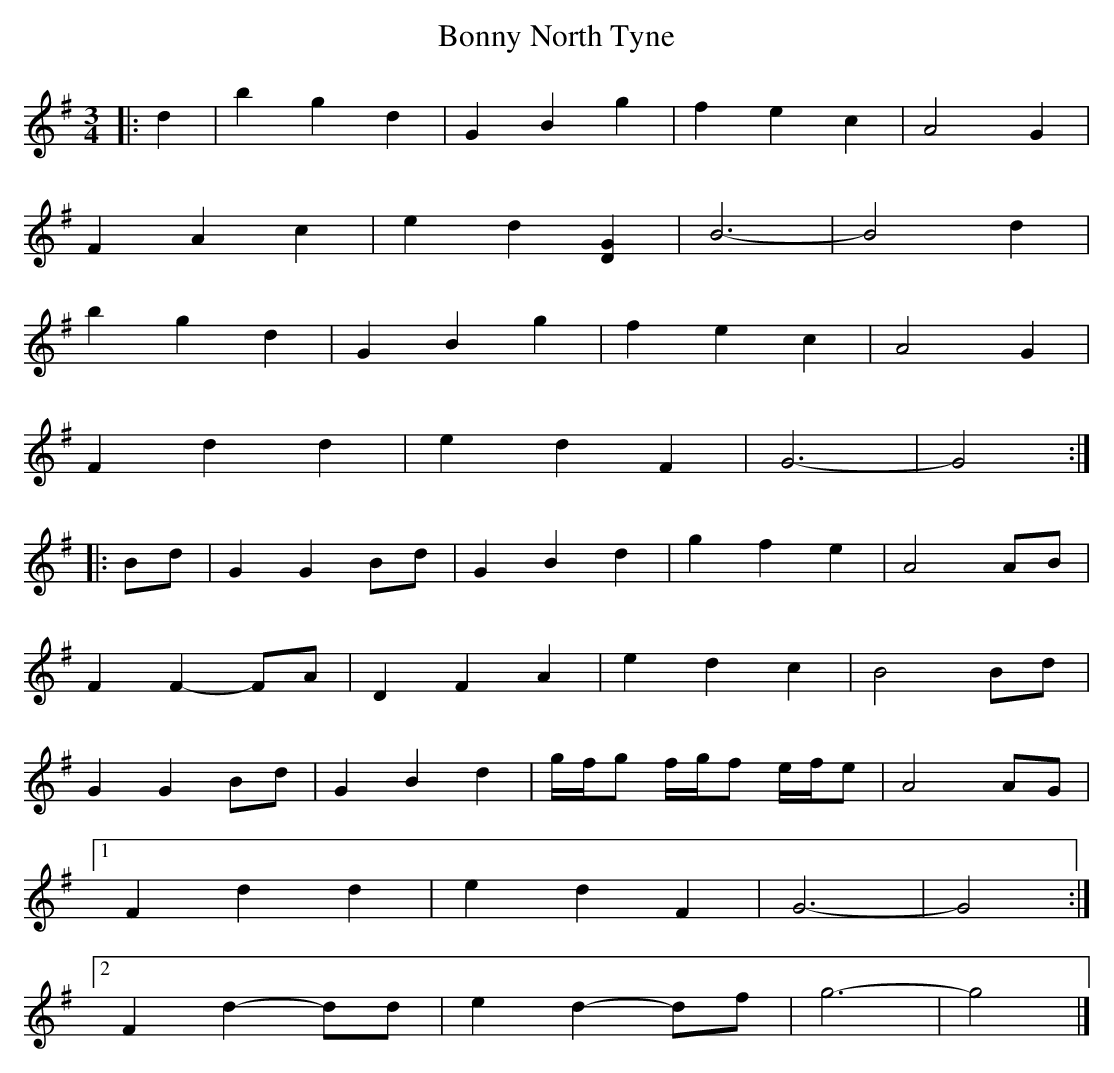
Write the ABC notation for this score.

X:1
T: Bonny North Tyne
M: 3/4
L: 1/8
K: Gmaj
|: d2 |b2 g2 d2 | G2 B2 g2 | f2 e2 c2 | A4 G2 |
F2 A2 c2 | e2 d2 [D2G2] | B6- | B4 d2 |
b2 g2 d2 | G2 B2 g2 | f2 e2 c2 | A4 G2 |
F2 d2 d2 | e2 d2 F2 | G6- | G4 :|
|: Bd |G2 G2 Bd | G2 B2 d2 | g2 f2 e2 | A4 AB |
F2 F2- FA | D2 F2 A2 | e2 d2 c2 | B4 Bd |
G2 G2 Bd | G2 B2 d2 | g/f/g f/g/f e/f/e | A4 AG |
[1 F2 d2 d2 | e2 d2 F2 | G6- | G4 :|
[2 F2 d2- dd | e2 d2- df | g6- | g4 |]
